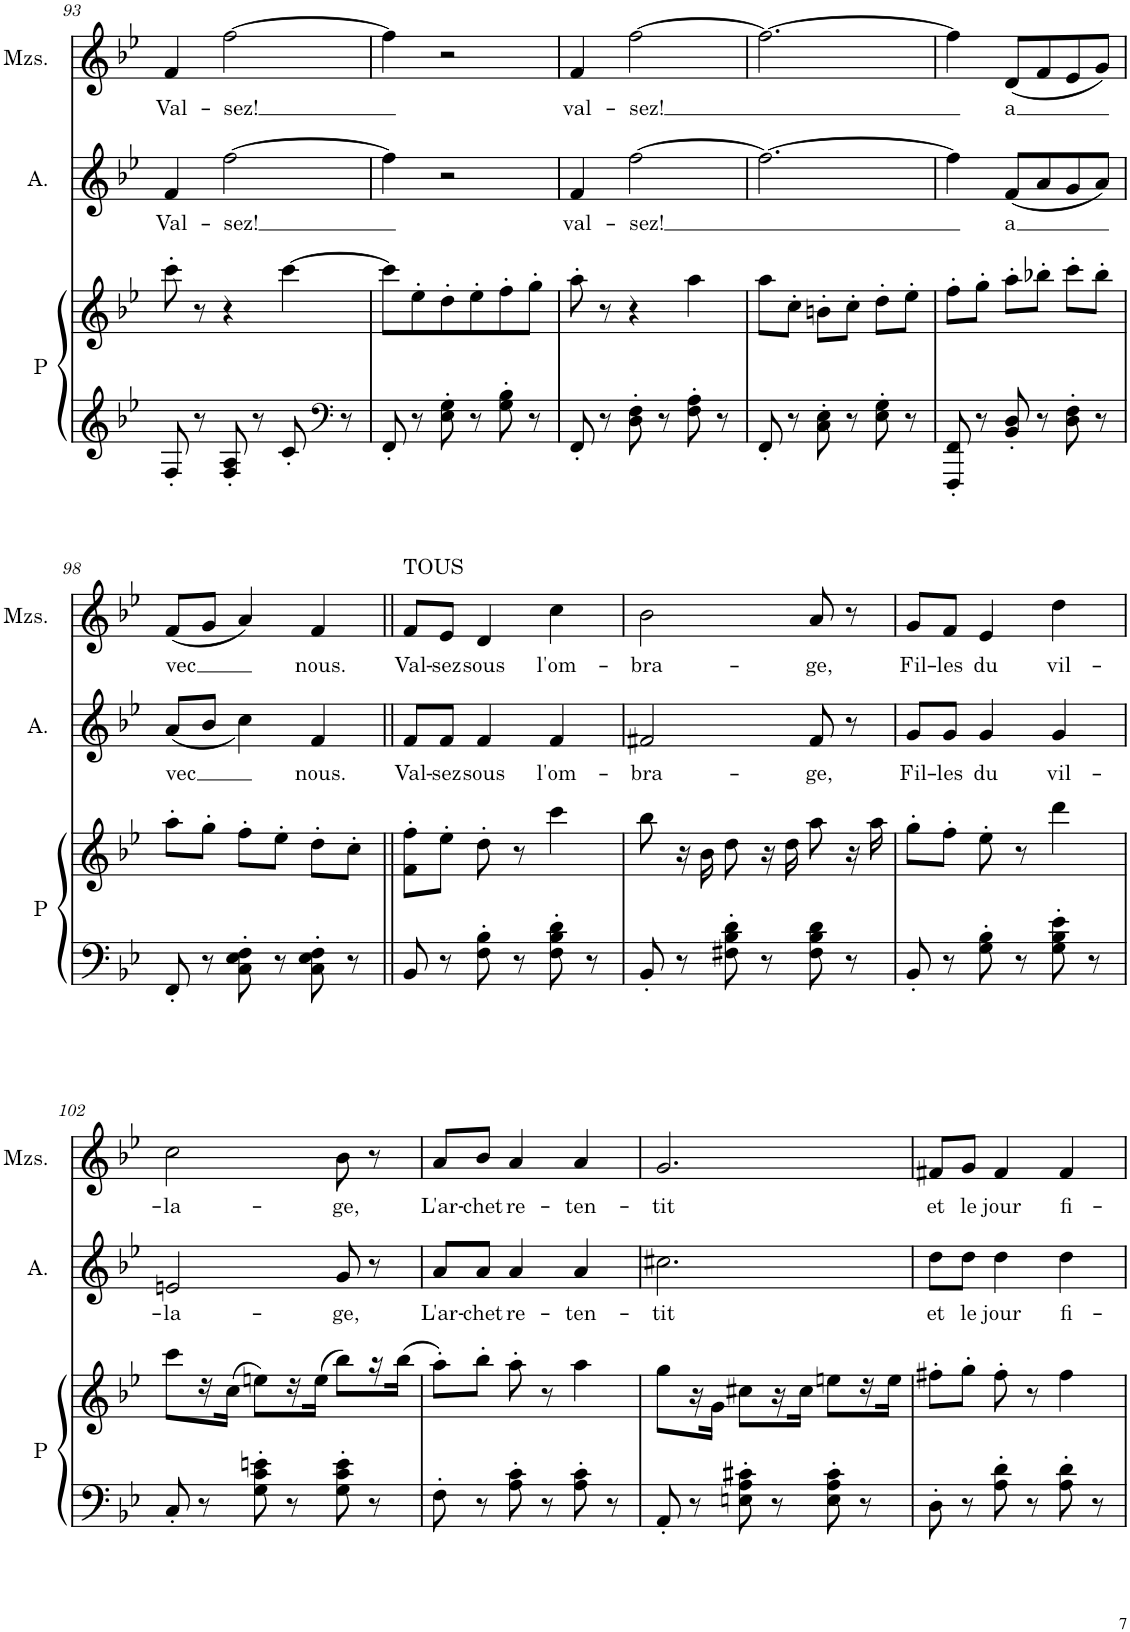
**kern	**kern	**kern	**text	**kern	**text
*part3	*part3	*part2	*part2	*part1	*part1
*staff4	*staff3	*staff2	*staff2	*staff1	*staff1
*I"Piano	*	*I"Alto	*	*I"Mezzo-soprano	*
*I'P	*	*I'A.	*	*I'Mzs.	*
!!LO:PB:g=z
*clefG2	*clefF4	*clefG2	*	*clefG2	*
*k[b-e-]	*k[b-e-]	*k[b-e-]	*	*k[b-e-]	*
*M3/4	*M3/4	*M3/4	*	*M3/4	*
=93	=93	=93	=93	=93	=93
!	!	!	!LO:LY:b	!	!LO:LY:b
8F'/	8ccc'\	4f/	Val-	4f/	Val-
8r	8r	.	.	.	.
!	!	!	!LO:LY:b	!	!LO:LY:b
8F/' 8A/'	4r	[2ff\	-sez!	[2ff\	-sez!
8r	.	.	.	.	.
8c'/	[4ccc\	.	.	.	.
*clefF4	*	*	*	*	*
8r	.	.	.	.	.
=94	=94	=94	=94	=94	=94
8FF'/	8ccc\L]	4ff\]	.	4ff\]	.
8r	8ee-'\	.	.	.	.
8E-\' 8G\'	8dd'\	2r	.	2r	.
8r	8ee-'\	.	.	.	.
8G\' 8B-\'	8ff'\	.	.	.	.
8r	8gg'\J	.	.	.	.
=95	=95	=95	=95	=95	=95
!	!	!	!LO:LY:b	!	!LO:LY:b
8FF'/	8aa'\	4f/	val-	4f/	val-
8r	8r	.	.	.	.
!	!	!	!LO:LY:b	!	!LO:LY:b
8D\' 8F\'	4r	[2ff\	-sez!	[2ff\	-sez!
8r	.	.	.	.	.
8F\' 8A\'	4aa\	.	.	.	.
8r	.	.	.	.	.
=96	=96	=96	=96	=96	=96
8FF'/	8aa\L	2.ff\_	.	2.ff\_	.
8r	8cc'\J	.	.	.	.
8C\' 8E-\'	8bn'\L	.	.	.	.
8r	8cc'\J	.	.	.	.
8E-\' 8G\'	8dd'\L	.	.	.	.
8r	8ee-'\J	.	.	.	.
=97	=97	=97	=97	=97	=97
8FFF/' 8FF/'	8ff'\L	4ff\]	.	4ff\]	.
8r	8gg'\J	.	.	.	.
!	!	!	!LO:LY:b	!	!LO:LY:b
8BB-/' 8D/'	8aa'\L	(8f/L	-a	(8d/L	-a
8r	8bb-X'\J	8a/	.	8f/	.
8D\' 8F\'	8ccc'\L	8g/	.	8e-/	.
8r	8bb-'\J	8a/J)	.	8g/J)	.
!!LO:LB:g=z
=98	=98	=98	=98	=98	=98
!	!	!	!LO:LY:b	!	!LO:LY:b
8FF'/	8aa'\L	(<8a/L	vec	(8f/L	vec
8r	8gg'\J	8b-/J	.	8g/J	.
8C\' 8E-\' 8F\'	8ff'\L	4cc\)	.	4a/)	.
8r	8ee-'\J	.	.	.	.
!	!	!	!LO:LY:b	!	!LO:LY:b
8C\' 8E-\' 8F\'	8dd'\L	4f/	nous.	4f/	nous.
8r	8cc'\J	.	.	.	.
=99||	=99||	=99||	=99||	=99||	=99||
!	!	!	!	!LO:TX:a:t=TOUS	!
!	!	!	!LO:LY:b	!	!LO:LY:b
8BB-/	8f\' 8ff\'L	8f/L	Val-	8f/L	Val-
!	!	!	!LO:LY:b	!	!LO:LY:b
8r	8ee-'\J	8f/J	-sez	8e-/J	-sez
!	!	!	!LO:LY:b	!	!LO:LY:b
8F\' 8B-\'	8dd'\	4f/	sous	4d/	sous
8r	8r	.	.	.	.
!	!	!	!LO:LY:b	!	!LO:LY:b
8F\' 8B-\' 8d\'	4ccc\	4f/	l'om-	4cc\	l'om-
8r	.	.	.	.	.
=100	=100	=100	=100	=100	=100
!	!	!	!LO:LY:b	!	!LO:LY:b
8BB-'/	8bb-\	2f#X/	-bra-	2b-\	-bra-
8r	16r	.	.	.	.
.	16b-\	.	.	.	.
8F#X\' 8B-\' 8d\'	8dd\	.	.	.	.
8r	16r	.	.	.	.
.	16dd\	.	.	.	.
!	!	!	!LO:LY:b	!	!LO:LY:b
8F#\ 8B-\ 8d\	8aa\	8f#/	-ge,	8a/	-ge,
8r	16r	8r	.	8r	.
.	16aa\	.	.	.	.
=101	=101	=101	=101	=101	=101
!	!	!	!LO:LY:b	!	!LO:LY:b
8BB-'/	8gg'\L	8g/L	Fil-	8g/L	Fil-
!	!	!	!LO:LY:b	!	!LO:LY:b
8r	8ff'\J	8g/J	-les	8f/J	-les
!	!	!	!LO:LY:b	!	!LO:LY:b
8G\' 8B-\'	8ee-'\	4g/	du	4e-/	du
8r	8r	.	.	.	.
!	!	!	!LO:LY:b	!	!LO:LY:b
8G\' 8B-\' 8e-\'	4ddd\	4g/	vil-	4dd\	vil-
8r	.	.	.	.	.
!!LO:LB:g=z
=102	=102	=102	=102	=102	=102
!	!	!	!LO:LY:b	!	!LO:LY:b
8C'/	8ccc\L	2en/	-la-	2cc\	-la-
8r	16r	.	.	.	.
.	(16cc\JJ	.	.	.	.
8G\' 8c\' 8en\'	8een\L)	.	.	.	.
8r	16r	.	.	.	.
.	(16ee\JJ	.	.	.	.
!	!	!	!LO:LY:b	!	!LO:LY:b
8G\' 8c\' 8e\'	8bb-\L)	8g/	-ge,	8b-\	-ge,
8r	16r	8r	.	8r	.
.	(16bb-\JJ	.	.	.	.
=103	=103	=103	=103	=103	=103
!	!	!	!LO:LY:b	!	!LO:LY:b
8F'\	8aa'\L)	8a/L	L'ar-	8a/L	L'ar-
!	!	!	!LO:LY:b	!	!LO:LY:b
8r	8bb-'\J	8a/J	-chet	8b-/J	-chet
!	!	!	!LO:LY:b	!	!LO:LY:b
8A\' 8c\'	8aa'\	4a/	re-	4a/	re-
8r	8r	.	.	.	.
!	!	!	!LO:LY:b	!	!LO:LY:b
8A\' 8c\'	4aa\	4a/	-ten-	4a/	-ten-
8r	.	.	.	.	.
=104	=104	=104	=104	=104	=104
!	!	!	!LO:LY:b	!	!LO:LY:b
8AA'/	8gg\L	2.cc#X\	-tit	2.g/	-tit
8r	16r	.	.	.	.
.	16g\JJ	.	.	.	.
8En\' 8A\' 8c#X\'	8cc#X\L	.	.	.	.
8r	16r	.	.	.	.
.	16cc#\JJ	.	.	.	.
8E\' 8A\' 8c#\'	8een\L	.	.	.	.
8r	16r	.	.	.	.
.	16ee\JJ	.	.	.	.
=105	=105	=105	=105	=105	=105
!	!	!	!LO:LY:b	!	!LO:LY:b
8D'\	8ff#X'\L	8dd\L	et	8f#X/L	et
!	!	!	!LO:LY:b	!	!LO:LY:b
8r	8gg'\J	8dd\J	le	8g/J	le
!	!	!	!LO:LY:b	!	!LO:LY:b
8A\' 8d\'	8ff#'\	4dd\	jour	4f#/	jour
8r	8r	.	.	.	.
!	!	!	!LO:LY:b	!	!LO:LY:b
8A\' 8d\'	4ff#\	4dd\	fi-	4f#/	fi-
8r	.	.	.	.	.
=	=	=	=	=	=
*-	*-	*-	*-	*-	*-
